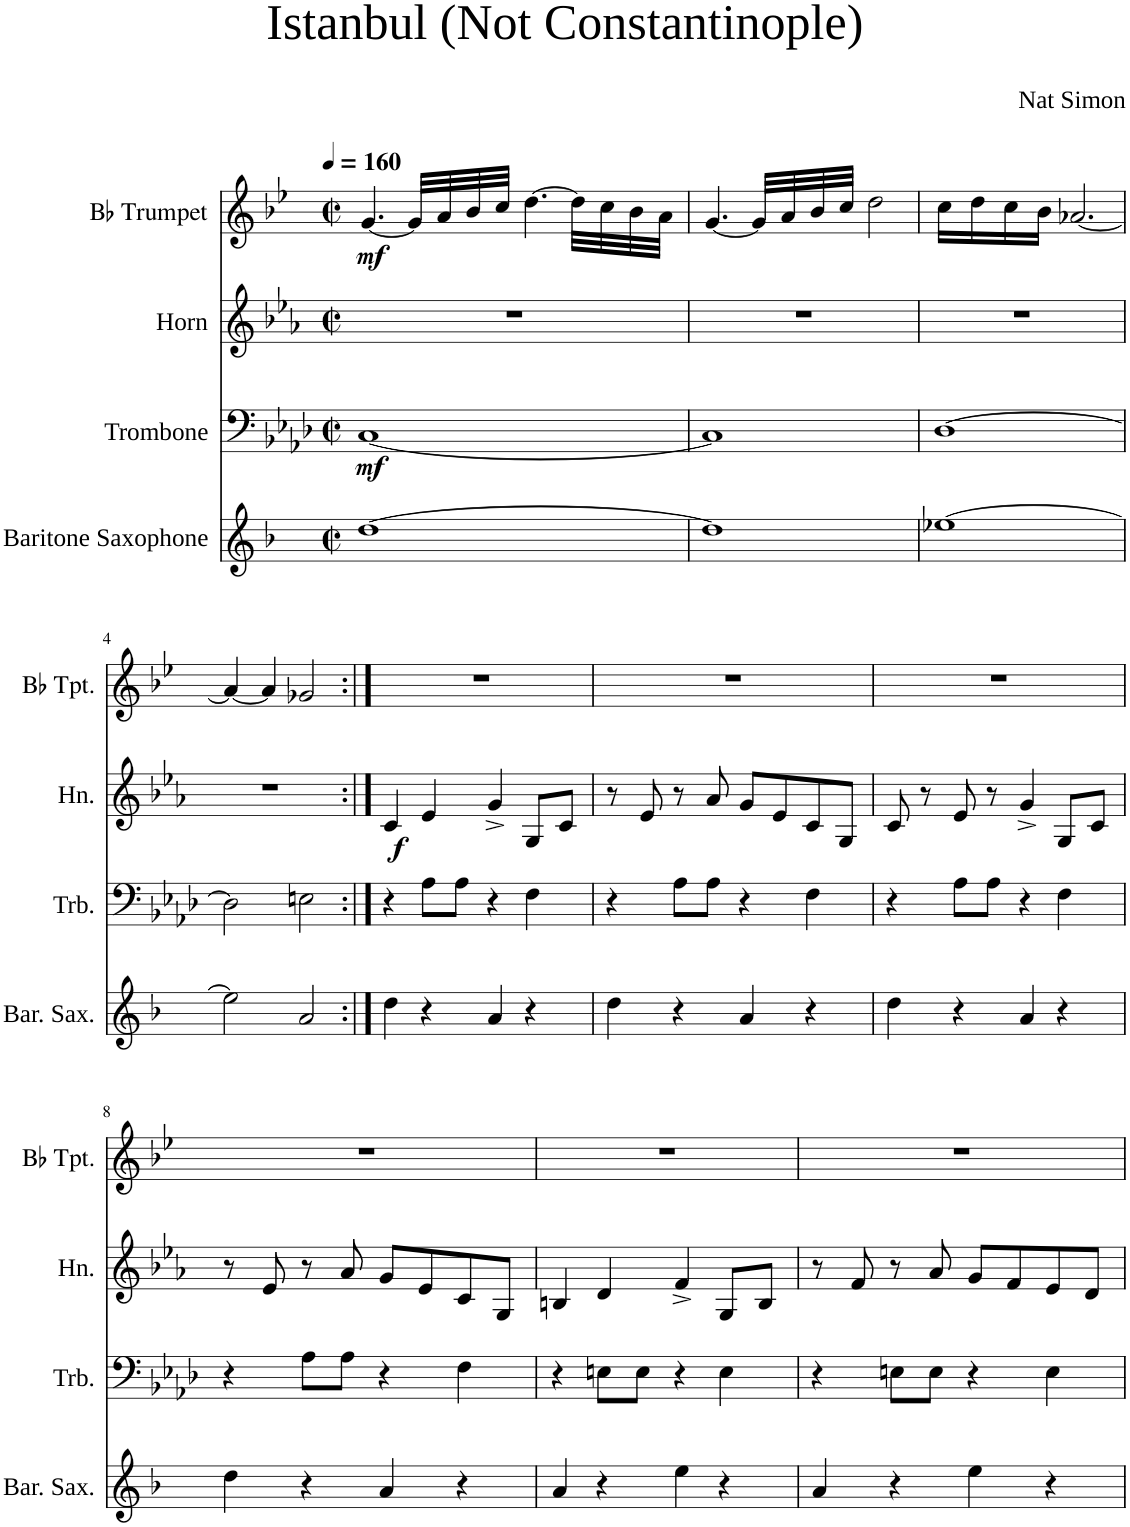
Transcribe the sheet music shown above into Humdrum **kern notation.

**kern	**kern	**dynam	**kern	**dynam	**kern	**dynam
*part4	*part3	*part3	*part2	*part2	*part1	*part1
*staff4	*staff3	*staff3	*staff2	*staff2	*staff1	*staff1
*I"Baritone Saxophone	*I"Trombone	*	*I"Horn	*	*I"Bb Trumpet	*
*I'Bar. Sax.	*I'Trb.	*	*I'Hn.	*	*I'Bb Tpt.	*
*clefG2	*clefF4	*	*clefG2	*	*clefG2	*
*Trd12c21	*	*	*Trd4c7	*	*Trd1c2	*
*k[b-]	*k[b-e-a-d-]	*	*k[b-e-a-]	*	*k[b-e-]	*
*M4/4	*M4/4	*	*M4/4	*	*M4/4	*
*met(c|)	*met(c|)	*	*met(c|)	*	*met(c|)	*
*MM160	*MM160	*	*MM160	*	*MM160	*
=1	=1	=1	=1	=1	=1	=1
!	!	!LO:DY:b	!	!	!	!LO:DY:b
[1dd	[1C	mf	1r	.	[4.g/	mf
.	.	.	.	.	32g/LLL]	.
.	.	.	.	.	32a/	.
.	.	.	.	.	32b-/	.
.	.	.	.	.	32cc/JJJ	.
.	.	.	.	.	[4.dd\	.
.	.	.	.	.	32dd\LLL]	.
.	.	.	.	.	32cc\	.
.	.	.	.	.	32b-\	.
.	.	.	.	.	32a\JJJ	.
=2	=2	=2	=2	=2	=2	=2
1dd]	1C]	.	1r	.	[4.g/	.
.	.	.	.	.	32g/LLL]	.
.	.	.	.	.	32a/	.
.	.	.	.	.	32b-/	.
.	.	.	.	.	32cc/JJJ	.
.	.	.	.	.	2dd\	.
=3	=3	=3	=3	=3	=3	=3
[1ee-X	[1D-	.	1r	.	16cc\LL	.
.	.	.	.	.	16dd\	.
.	.	.	.	.	16cc\	.
.	.	.	.	.	16b-\JJ	.
.	.	.	.	.	[2.a-X/	.
!!LO:LB:g=z
=4	=4	=4	=4	=4	=4	=4
2ee-\]	2D-\]	.	1r	.	4a-/_	.
.	.	.	.	.	4a-/]	.
2a/	2En\	.	.	.	2g-X/	.
=5:|!	=5:|!	=5:|!	=5:|!	=5:|!	=5:|!	=5:|!
!	!	!	!	!LO:DY:b	!	!
4dd\	4r	.	4c/	f	1r	.
4r	8A-\L	.	4e-/	.	.	.
.	8A-\J	.	.	.	.	.
4a/	4r	.	4g^/	.	.	.
4r	4F\	.	8G/L	.	.	.
.	.	.	8c/J	.	.	.
=6	=6	=6	=6	=6	=6	=6
4dd\	4r	.	8r	.	1r	.
.	.	.	8e-/	.	.	.
4r	8A-\L	.	8r	.	.	.
.	8A-\J	.	8a-/	.	.	.
4a/	4r	.	8g/L	.	.	.
.	.	.	8e-/	.	.	.
4r	4F\	.	8c/	.	.	.
.	.	.	8G/J	.	.	.
=7	=7	=7	=7	=7	=7	=7
4dd\	4r	.	8c/	.	1r	.
.	.	.	8r	.	.	.
4r	8A-\L	.	8e-/	.	.	.
.	8A-\J	.	8r	.	.	.
4a/	4r	.	4g^/	.	.	.
4r	4F\	.	8G/L	.	.	.
.	.	.	8c/J	.	.	.
!!LO:LB:g=z
=8	=8	=8	=8	=8	=8	=8
4dd\	4r	.	8r	.	1r	.
.	.	.	8e-/	.	.	.
4r	8A-\L	.	8r	.	.	.
.	8A-\J	.	8a-/	.	.	.
4a/	4r	.	8g/L	.	.	.
.	.	.	8e-/	.	.	.
4r	4F\	.	8c/	.	.	.
.	.	.	8G/J	.	.	.
=9	=9	=9	=9	=9	=9	=9
4a/	4r	.	4Bn/	.	1r	.
4r	8En\L	.	4d/	.	.	.
.	8E\J	.	.	.	.	.
4ee\	4r	.	4f^/	.	.	.
4r	4E\	.	8G/L	.	.	.
.	.	.	8B/J	.	.	.
=10	=10	=10	=10	=10	=10	=10
4a/	4r	.	8r	.	1r	.
.	.	.	8f/	.	.	.
4r	8En\L	.	8r	.	.	.
.	8E\J	.	8a-/	.	.	.
4ee\	4r	.	8g/L	.	.	.
.	.	.	8f/	.	.	.
4r	4E\	.	8e-/	.	.	.
.	.	.	8d/J	.	.	.
=	=	=	=	=	=	=
*-	*-	*-	*-	*-	*-	*-
